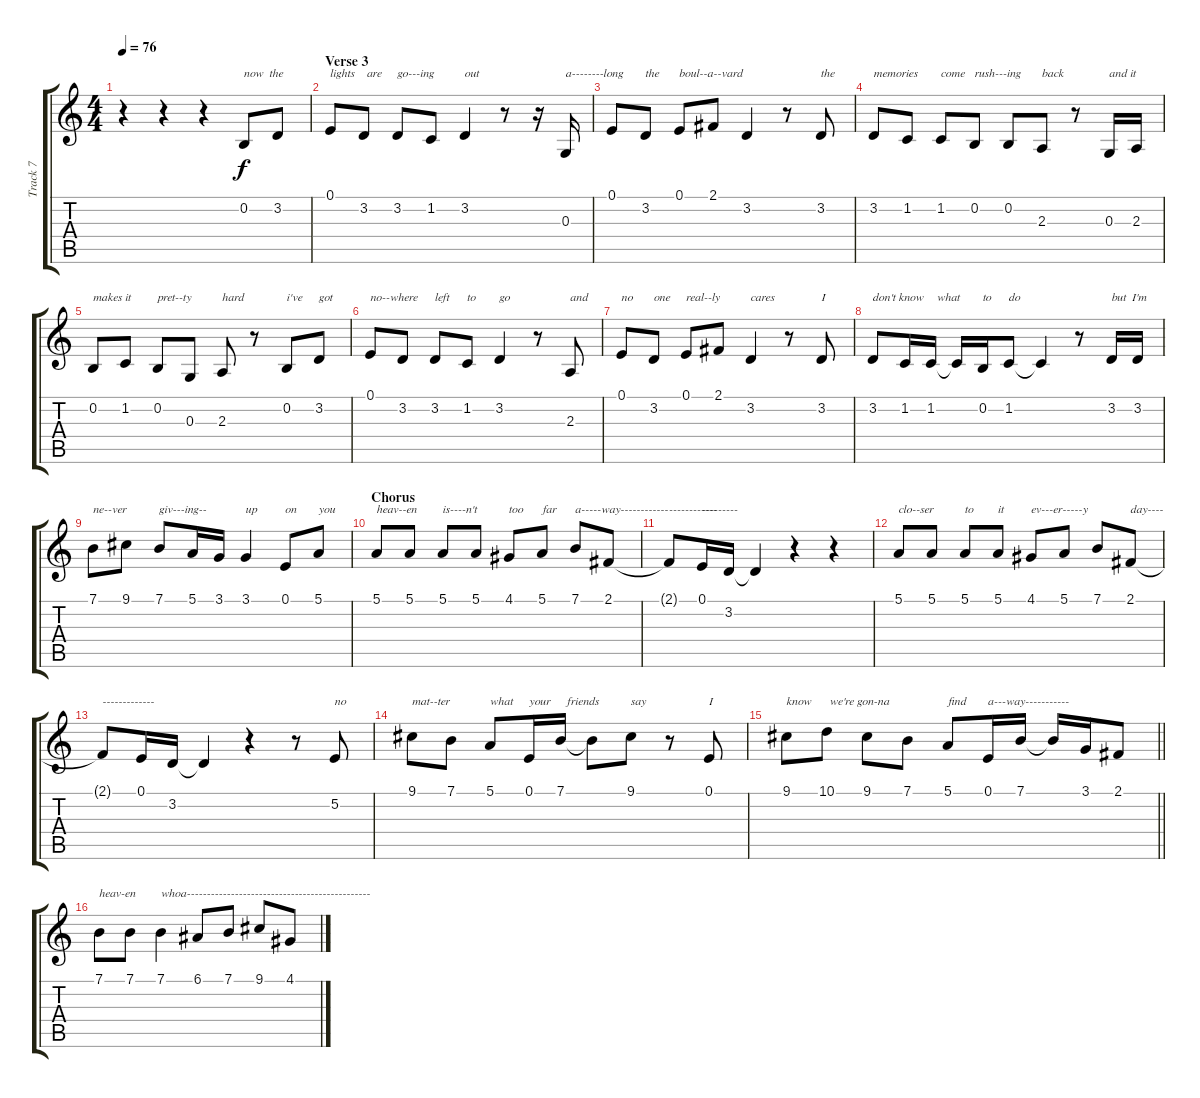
\track ("Track 7" "Track 7") {instrument lead6voice}
\staff {score tabs}
\tuning (E4 B3 G3 D3 A2 E2) {hide}
\ts (4 4)
\tempo 76
\clef g2
\ks c
r.4{dy f} r.4 r.4 0.2.8{txt "now  the"} 3.2.8 |
\section ("" "Verse 3")
0.1.8{txt "lights"} 3.2.8{txt " are"} 3.2.8{txt "go---ing"} 1.2.8 3.2.4{txt "out"} r.8 r.16 0.3.16{txt "a--------long"} |
0.1.8 3.2.8{txt "the"} 0.1.8{txt "boul--a--vard"} 2.1.8 3.2.4 r.8 3.2.8{txt "the"} |
3.2.8{txt "memories"} 1.2.8 1.2.8{txt "come"} 0.2.8{txt "rush---ing"} 0.2.8 2.3.8{txt "back"} r.8 0.3.16{txt "and it"} 2.3.16 |
0.2.8{txt "makes it"} 1.2.8 0.2.8{txt "pret--ty"} 0.3.8 2.3.8{txt "hard"} r.8 0.2.8{txt "i've"} 3.2.8{txt "got"} |
0.1.8{txt "no--where"} 3.2.8 3.2.8{txt "left"} 1.2.8{txt "to"} 3.2.4{txt "go"} r.8 2.3.8{txt "and"} |
0.1.8{txt "no"} 3.2.8{txt "one"} 0.1.8{txt "real--ly"} 2.1.8 3.2.4{txt "cares"} r.8 3.2.8{txt "I"} |
3.2.8{txt "don't know"} 1.2.16 1.2.16{txt "  what"} 1.2{t}.16 0.2.16{txt "to"} 1.2.8{txt "do"} 1.2{t}.4 r.8 3.2.16{txt "but  I'm"} 3.2.16 |
7.1.8{txt "ne--ver"} 9.1.8 7.1.8{txt "giv---ing--"} 5.1.16 3.1.16 3.1.4{txt "up"} 0.1.8{txt "on"} 5.1.8{txt "you"} |
\section ("" "Chorus")
5.1.8{txt "heav--en"} 5.1.8 5.1.8{txt "is----n't"} 5.1.8 4.1.8{txt "too"} 5.1.8{txt "far"} 7.1.8{txt "a-----way------------"} 2.1.8 |
2.1{t}.8{txt "------------"} 0.1.16{txt "---------"} 3.2.16 3.2{t}.4 r.4 r.4 |
5.1.8{txt "clo--ser"} 5.1.8 5.1.8{txt "to"} 5.1.8{txt "it"} 4.1.8{txt "ev---er-----y"} 5.1.8 7.1.8 2.1.8{txt "day----"} |
2.1{t}.8{txt "-------------"} 0.1.16 3.2.16 3.2{t}.4 r.4 r.8 5.2.8{txt "no"} |
9.1.8{txt "mat--ter"} 7.1.8 5.1.8{txt "what"} 0.1.16{txt "your"} 7.1.16{txt "  friends"} 7.1{t}.8 9.1.8{txt "say"} r.8 0.1.8{txt "I"} |
\barLineRight lightlight
9.1.8{txt "know"} 10.1.8{txt " we're gon-na"} 9.1.8 7.1.8 5.1.8{txt "find"} 0.1.16{txt "a---way-----------"} 7.1.16 7.1{t}.16 3.1.16 2.1.8 |
7.1.8{txt "heav-en"} 7.1.8 7.1.4{txt "whoa----------------------------------------------"} 6.1.8 7.1.8 9.1.8 4.1.8
